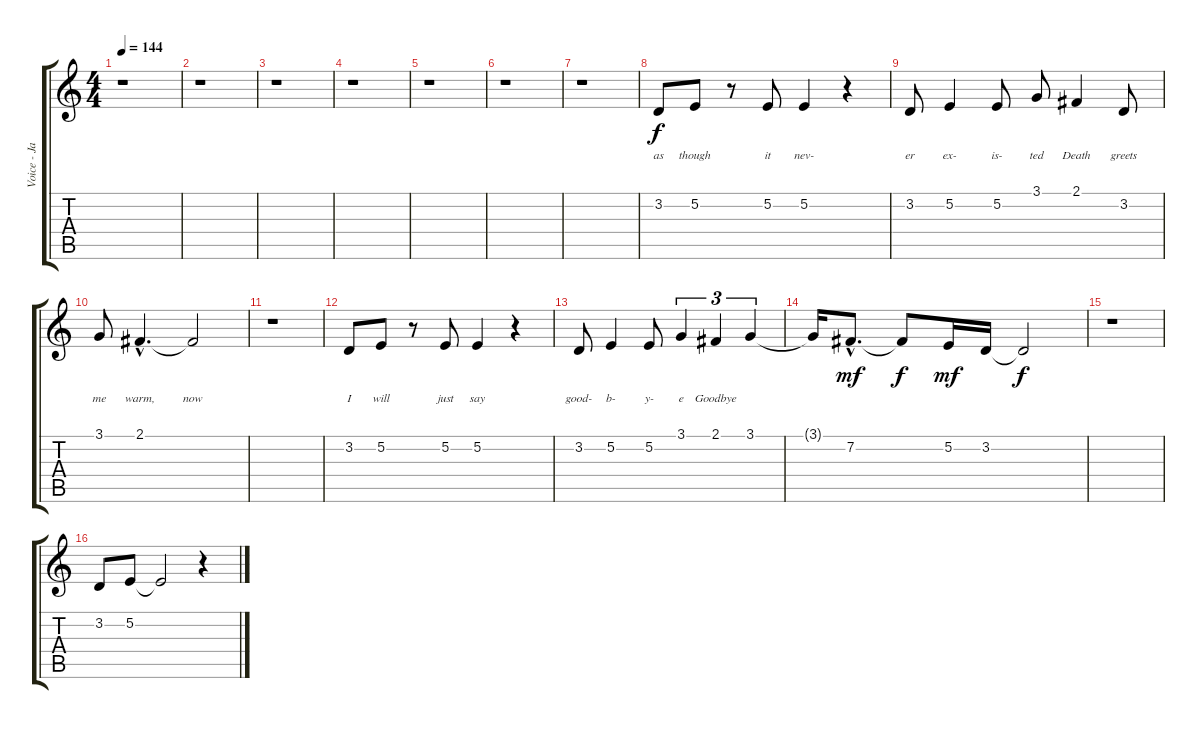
\track ("Voice - Jaymz" "Voice - Ja") {instrument tangoaccordion}
\staff {score tabs}
\tuning (E4 B3 G3 D3 A2 E2) {hide}
\ts (4 4)
\tempo 144
\clef g2
\ks c
r.1{dy f} |
r.1 |
r.1 |
r.1 |
r.1 |
r.1 |
r.1 |
3.2.8{lyrics (0 "") lyrics (1 "as") lyrics (2 "") lyrics (3 "") lyrics (4 "")} 5.2.8{lyrics (0 "") lyrics (1 "though") lyrics (2 "") lyrics (3 "") lyrics (4 "")} r.8 5.2.8{lyrics (0 "") lyrics (1 "it") lyrics (2 "") lyrics (3 "") lyrics (4 "")} 5.2.4{lyrics (0 "") lyrics (1 "nev-") lyrics (2 "") lyrics (3 "") lyrics (4 "")} r.4 |
3.2.8{lyrics (0 "") lyrics (1 "er") lyrics (2 "") lyrics (3 "") lyrics (4 "")} 5.2.4{lyrics (0 "") lyrics (1 "ex-") lyrics (2 "") lyrics (3 "") lyrics (4 "")} 5.2.8{lyrics (0 "") lyrics (1 "is-") lyrics (2 "") lyrics (3 "") lyrics (4 "")} 3.1.8{lyrics (0 "") lyrics (1 "ted") lyrics (2 "") lyrics (3 "") lyrics (4 "")} 2.1.4{lyrics (0 "") lyrics (1 "Death") lyrics (2 "") lyrics (3 "") lyrics (4 "")} 3.2.8{lyrics (0 "") lyrics (1 "greets") lyrics (2 "") lyrics (3 "") lyrics (4 "")} |
3.1.8{lyrics (0 "") lyrics (1 "me") lyrics (2 "") lyrics (3 "") lyrics (4 "")} 2.1{hac}.4{d lyrics (0 "") lyrics (1 "warm,") lyrics (2 "") lyrics (3 "") lyrics (4 "")} 2.1{t}.2{lyrics (0 "") lyrics (1 "now") lyrics (2 "") lyrics (3 "") lyrics (4 "")} |
r.1 |
3.2.8{lyrics (0 "") lyrics (1 "I") lyrics (2 "") lyrics (3 "") lyrics (4 "")} 5.2.8{lyrics (0 "") lyrics (1 "will") lyrics (2 "") lyrics (3 "") lyrics (4 "")} r.8 5.2.8{lyrics (0 "") lyrics (1 "just") lyrics (2 "") lyrics (3 "") lyrics (4 "")} 5.2.4{lyrics (0 "") lyrics (1 "say") lyrics (2 "") lyrics (3 "") lyrics (4 "")} r.4 |
3.2.8{lyrics (0 "") lyrics (1 "good-") lyrics (2 "") lyrics (3 "") lyrics (4 "")} 5.2.4{lyrics (0 "") lyrics (1 "b-") lyrics (2 "") lyrics (3 "") lyrics (4 "")} 5.2.8{lyrics (0 "") lyrics (1 "y-") lyrics (2 "") lyrics (3 "") lyrics (4 "")} 3.1.4{tu (3 2) lyrics (0 "") lyrics (1 "e") lyrics (2 "") lyrics (3 "") lyrics (4 "")} 2.1.4{tu (3 2) lyrics (0 "") lyrics (1 "Goodbye") lyrics (2 "") lyrics (3 "") lyrics (4 "")} 3.1.4{tu (3 2)} |
3.1{t}.16 7.2{hac}.8{d dy mf} 7.2{t}.8{dy f} 5.2.16{dy mf} 3.2.16 3.2{t}.2{dy f} |
r.1{volume 10} |
3.2.8 5.2.8 5.2{t}.2 r.4
